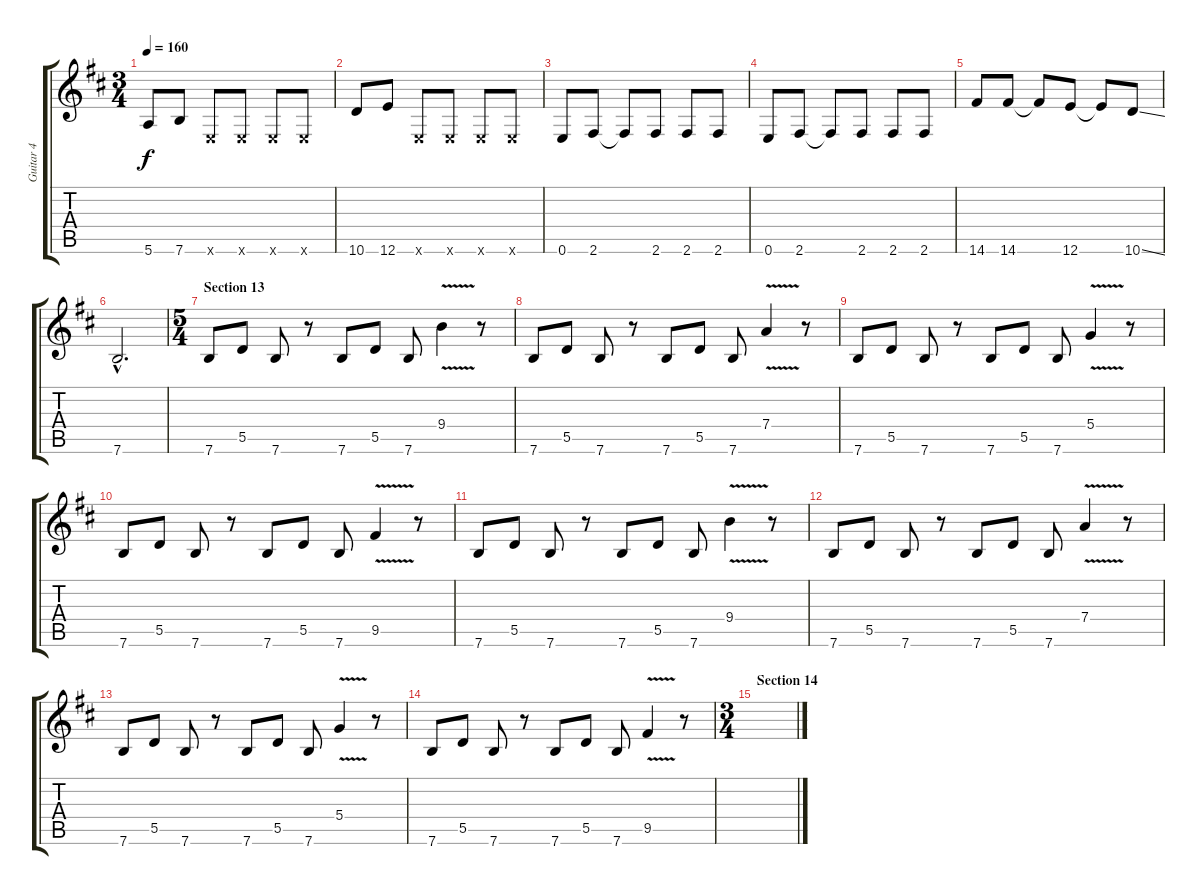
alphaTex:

\track ("Guitar 4" "Guitar 4") {instrument distortionguitar}
\staff {score tabs}
\tuning (E4 B3 G3 D3 A2 E2) {hide}
\ts (3 4)
\tempo 160
\clef g2
\ks bminor
5.6.8{dy f} 7.6.8 0.6{x}.8 0.6{x}.8 0.6{x}.8 0.6{x}.8 |
10.6.8 12.6.8 0.6{x}.8 0.6{x}.8 0.6{x}.8 0.6{x}.8 |
0.6.8 2.6.8 2.6{t}.8 2.6.8 2.6.8 2.6.8 |
0.6.8 2.6.8 2.6{t}.8 2.6.8 2.6.8 2.6.8 |
14.6.8 14.6.8 14.6{t}.8 12.6.8 12.6{t}.8 10.6{ss}.8 |
7.6{hac}.2{d} |
\ts (5 4)
\section ("" "Section 13")
7.6.8 5.5.8 7.6.8 r.8 7.6.8 5.5.8 7.6.8 9.4{v}.4 r.8 |
7.6.8 5.5.8 7.6.8 r.8 7.6.8 5.5.8 7.6.8 7.4{v}.4 r.8 |
7.6.8 5.5.8 7.6.8 r.8 7.6.8 5.5.8 7.6.8 5.4{v}.4 r.8 |
7.6.8 5.5.8 7.6.8 r.8 7.6.8 5.5.8 7.6.8 9.5{v}.4 r.8 |
7.6.8 5.5.8 7.6.8 r.8 7.6.8 5.5.8 7.6.8 9.4{v}.4 r.8 |
7.6.8 5.5.8 7.6.8 r.8 7.6.8 5.5.8 7.6.8 7.4{v}.4 r.8 |
7.6.8 5.5.8 7.6.8 r.8 7.6.8 5.5.8 7.6.8 5.4{v}.4 r.8 |
7.6.8 5.5.8 7.6.8 r.8 7.6.8 5.5.8 7.6.8 9.5{v}.4 r.8 |
\ts (3 4)
\section ("" "Section 14")
